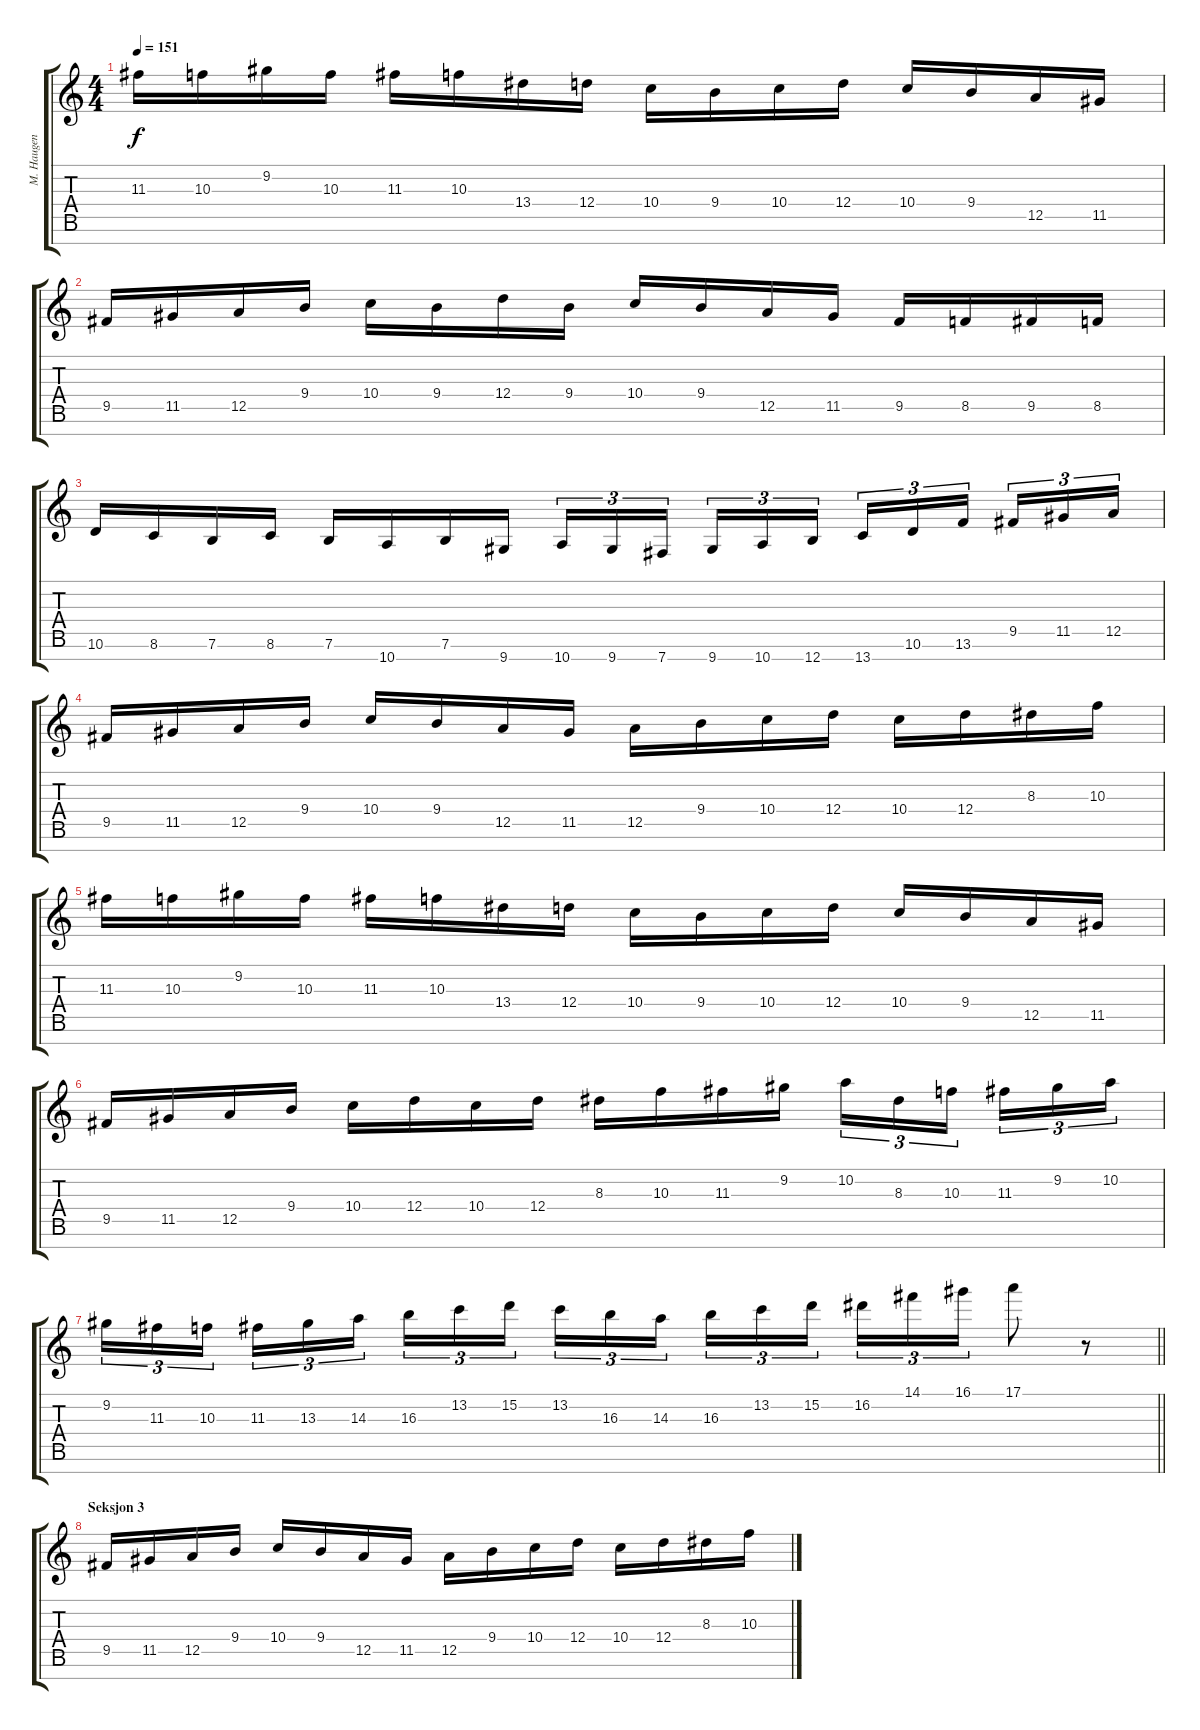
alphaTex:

\track ("M. Haugen" "M. Haugen") {instrument distortionguitar}
\staff {score tabs}
\tuning (E4 B3 G3 D3 A2 E2 B1) {hide}
\ts (4 4)
\tempo 151
\clef g2
\ks c
11.3.16{dy f} 10.3.16 9.2.16 10.3.16 11.3.16 10.3.16 13.4.16 12.4.16 10.4.16 9.4.16 10.4.16 12.4.16 10.4.16 9.4.16 12.5.16 11.5.16 |
9.5.16 11.5.16 12.5.16 9.4.16 10.4.16 9.4.16 12.4.16 9.4.16 10.4.16 9.4.16 12.5.16 11.5.16 9.5.16 8.5.16 9.5.16 8.5.16 |
10.6.16 8.6.16 7.6.16 8.6.16 7.6.16 10.7.16 7.6.16 9.7.16 10.7.16{tu (3 2)} 9.7.16{tu (3 2)} 7.7.16{tu (3 2) beam splitsecondary} 9.7.16{tu (3 2)} 10.7.16{tu (3 2)} 12.7.16{tu (3 2)} 13.7.16{tu (3 2)} 10.6.16{tu (3 2)} 13.6.16{tu (3 2) beam splitsecondary} 9.5.16{tu (3 2)} 11.5.16{tu (3 2)} 12.5.16{tu (3 2)} |
9.5.16 11.5.16 12.5.16 9.4.16 10.4.16 9.4.16 12.5.16 11.5.16 12.5.16 9.4.16 10.4.16 12.4.16 10.4.16 12.4.16 8.3.16 10.3.16 |
11.3.16 10.3.16 9.2.16 10.3.16 11.3.16 10.3.16 13.4.16 12.4.16 10.4.16 9.4.16 10.4.16 12.4.16 10.4.16 9.4.16 12.5.16 11.5.16 |
9.5.16 11.5.16 12.5.16 9.4.16 10.4.16 12.4.16 10.4.16 12.4.16 8.3.16 10.3.16 11.3.16 9.2.16 10.2.16{tu (3 2)} 8.3.16{tu (3 2)} 10.3.16{tu (3 2) beam splitsecondary} 11.3.16{tu (3 2)} 9.2.16{tu (3 2)} 10.2.16{tu (3 2)} |
\barLineRight lightlight
9.2.16{tu (3 2)} 11.3.16{tu (3 2)} 10.3.16{tu (3 2) beam splitsecondary} 11.3.16{tu (3 2)} 13.3.16{tu (3 2)} 14.3.16{tu (3 2)} 16.3.16{tu (3 2)} 13.2.16{tu (3 2)} 15.2.16{tu (3 2) beam splitsecondary} 13.2.16{tu (3 2)} 16.3.16{tu (3 2)} 14.3.16{tu (3 2)} 16.3.16{tu (3 2)} 13.2.16{tu (3 2)} 15.2.16{tu (3 2) beam splitsecondary} 16.2.16{tu (3 2)} 14.1.16{tu (3 2)} 16.1.16{tu (3 2)} 17.1.8 r.8 |
\section ("" "Seksjon 3")
9.5.16{volume 14} 11.5.16 12.5.16 9.4.16 10.4.16 9.4.16 12.5.16 11.5.16 12.5.16 9.4.16 10.4.16 12.4.16 10.4.16 12.4.16 8.3.16 10.3.16
